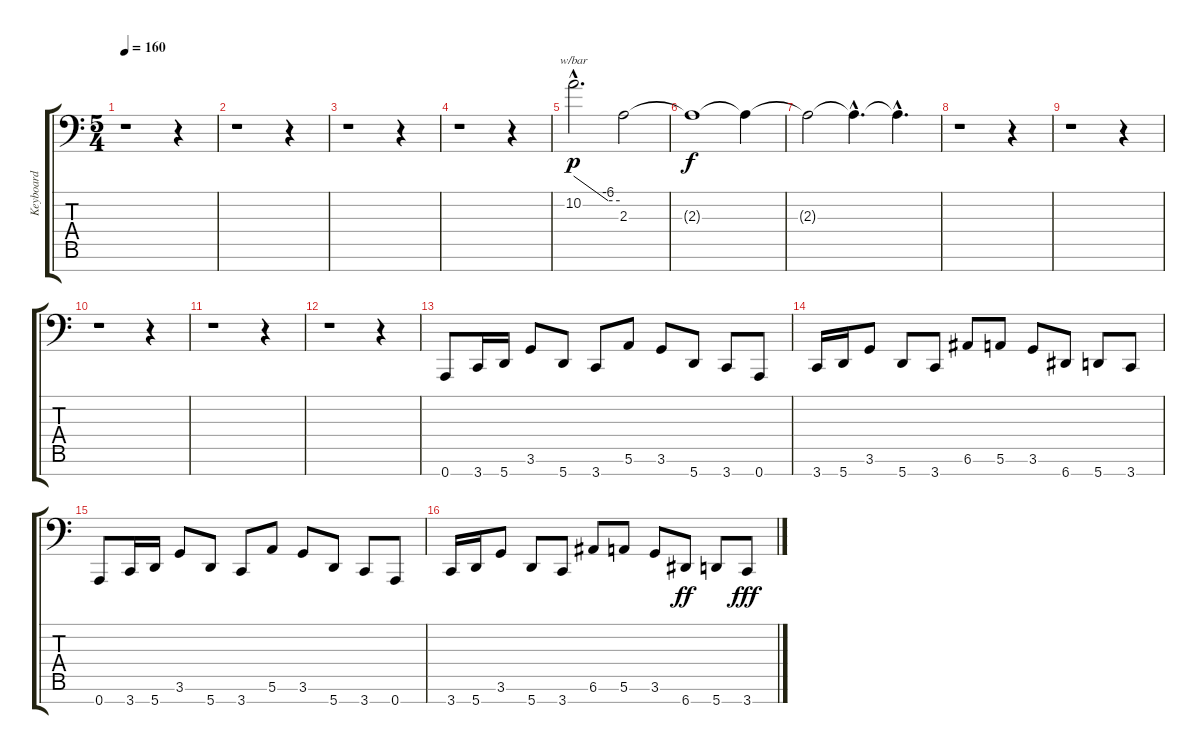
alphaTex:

\track ("Keyboard" "Keyboard") {instrument lead1square}
\staff {score tabs}
\tuning (E4 B3 G3 D3 A2 E2 A1) {hide}
\ts (5 4)
\tempo 160
\clef f4
\ks c
r.1{dy p instrument lead1square} r.4 |
r.1 r.4 |
r.1 r.4 |
r.1 r.4 |
10.2{hac}.2{d tbe (custom default 0 0 45 -24 60 -24)} 2.3.2{volume 1} |
2.3{t}.1{dy f} 2.3{t}.4 |
2.3{t}.2 2.3{hac t}.4{d} 2.3{hac t}.4{d} |
r.1 r.4 |
r.1 r.4 |
r.1 r.4 |
r.1 r.4 |
r.1 r.4 |
0.7.8{volume 13} 3.7.16 5.7.16 3.6.8 5.7.8 3.7.8 5.6.8 3.6.8 5.7.8 3.7.8 0.7.8 |
3.7.16 5.7.16 3.6.8 5.7.8 3.7.8 6.6.8 5.6.8 3.6.8 6.7.8 5.7.8 3.7.8 |
0.7.8 3.7.16 5.7.16 3.6.8 5.7.8 3.7.8 5.6.8 3.6.8 5.7.8 3.7.8 0.7.8 |
3.7.16 5.7.16 3.6.8 5.7.8 3.7.8 6.6.8 5.6.8 3.6.8 6.7.8{dy ff} 5.7.8 3.7.8{dy fff}
